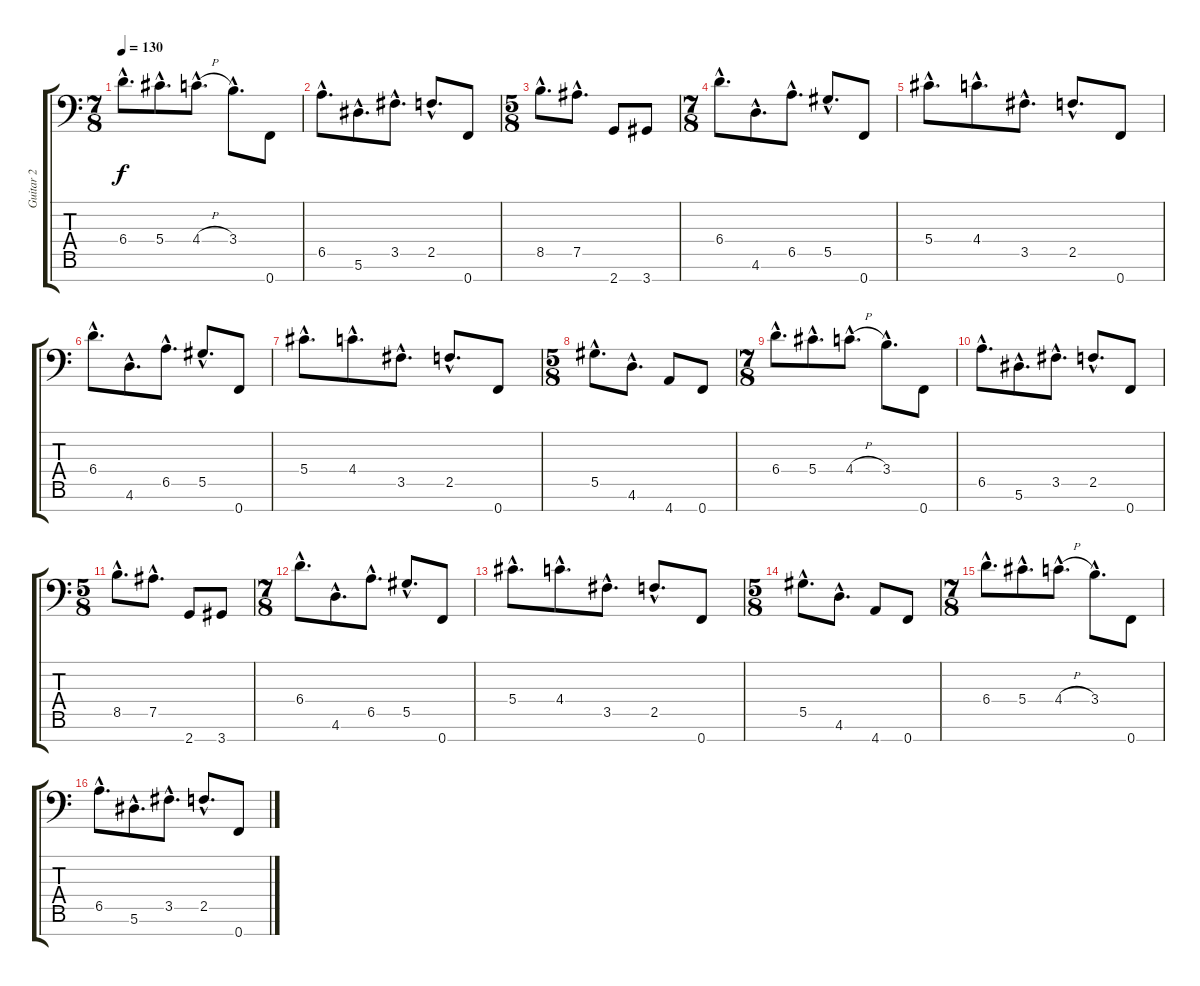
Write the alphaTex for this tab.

\track ("Guitar 2" "Guitar 2") {instrument overdrivenguitar}
\staff {score tabs}
\tuning (Bb3 Gb3 Db3 Ab2 Eb2 Bb1 F1) {hide}
\ts (7 8)
\tempo 130
\clef f4
\ks c
6.4{hac}.8{d dy f} 5.4{hac}.8{d} 4.4{h hac}.8{d} 3.4{hac}.8{d} 0.7.8 |
6.5{hac}.8{d} 5.6{hac}.8{d} 3.5{hac}.8{d} 2.5{hac}.8{d} 0.7.8 |
\ts (5 8)
8.5{hac}.8{d} 7.5{hac}.8{d} 2.7.8 3.7.8 |
\ts (7 8)
6.4{hac}.8{d instrument fretlessbass} 4.6{hac}.8{d} 6.5{hac}.8{d} 5.5{hac}.8{d} 0.7.8 |
5.4{hac}.8{d} 4.4{hac}.8{d} 3.5{hac}.8{d} 2.5{hac}.8{d} 0.7.8 |
6.4{hac}.8{d instrument fretlessbass} 4.6{hac}.8{d} 6.5{hac}.8{d} 5.5{hac}.8{d} 0.7.8 |
5.4{hac}.8{d} 4.4{hac}.8{d} 3.5{hac}.8{d} 2.5{hac}.8{d} 0.7.8 |
\ts (5 8)
5.5{hac}.8{d} 4.6{hac}.8{d} 4.7.8 0.7.8 |
\ts (7 8)
6.4{hac}.8{d} 5.4{hac}.8{d} 4.4{h hac}.8{d} 3.4{hac}.8{d} 0.7.8 |
6.5{hac}.8{d} 5.6{hac}.8{d} 3.5{hac}.8{d} 2.5{hac}.8{d} 0.7.8 |
\ts (5 8)
8.5{hac}.8{d} 7.5{hac}.8{d} 2.7.8 3.7.8 |
\ts (7 8)
6.4{hac}.8{d} 4.6{hac}.8{d} 6.5{hac}.8{d} 5.5{hac}.8{d} 0.7.8 |
5.4{hac}.8{d} 4.4{hac}.8{d} 3.5{hac}.8{d} 2.5{hac}.8{d} 0.7.8 |
\ts (5 8)
5.5{hac}.8{d} 4.6{hac}.8{d} 4.7.8 0.7.8 |
\ts (7 8)
6.4{hac}.8{d} 5.4{hac}.8{d} 4.4{h hac}.8{d} 3.4{hac}.8{d} 0.7.8 |
6.5{hac}.8{d} 5.6{hac}.8{d} 3.5{hac}.8{d} 2.5{hac}.8{d} 0.7.8
